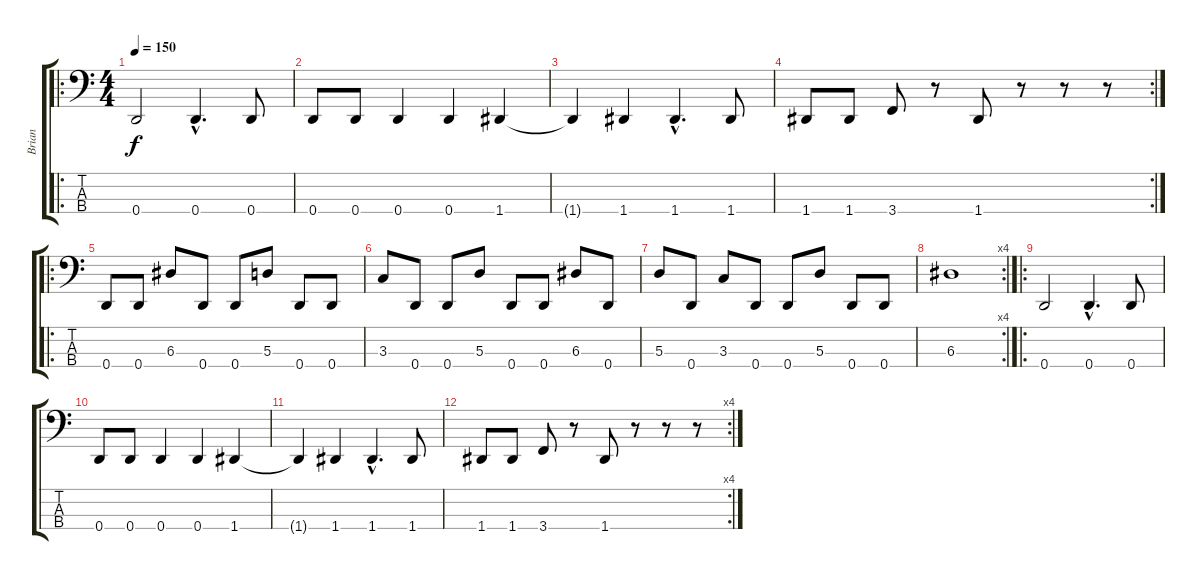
\track ("Brian" "Brian") {instrument slapbass2}
\staff {score tabs}
\tuning (G2 D2 A1 D1) {hide}
\ro
\ts (4 4)
\tempo 150
\clef f4
\ks c
0.4.2{dy f} 0.4{hac}.4{d} 0.4.8 |
0.4.8 0.4.8 0.4.4 0.4.4 1.4.4 |
1.4{t}.4 1.4.4 1.4{hac}.4{d} 1.4.8 |
\rc 2
1.4.8 1.4.8 3.4.8 r.8 1.4.8 r.8 r.8 r.8 |
\ro
0.4.8 0.4.8 6.3.8 0.4.8 0.4.8 5.3.8 0.4.8 0.4.8 |
3.3.8 0.4.8 0.4.8 5.3.8 0.4.8 0.4.8 6.3.8 0.4.8 |
5.3.8 0.4.8 3.3.8 0.4.8 0.4.8 5.3.8 0.4.8 0.4.8 |
\rc 4
6.3.1 |
\ro
0.4.2 0.4{hac}.4{d} 0.4.8 |
0.4.8 0.4.8 0.4.4 0.4.4 1.4.4 |
1.4{t}.4 1.4.4 1.4{hac}.4{d} 1.4.8 |
\rc 4
1.4.8 1.4.8 3.4.8 r.8 1.4.8 r.8 r.8 r.8
